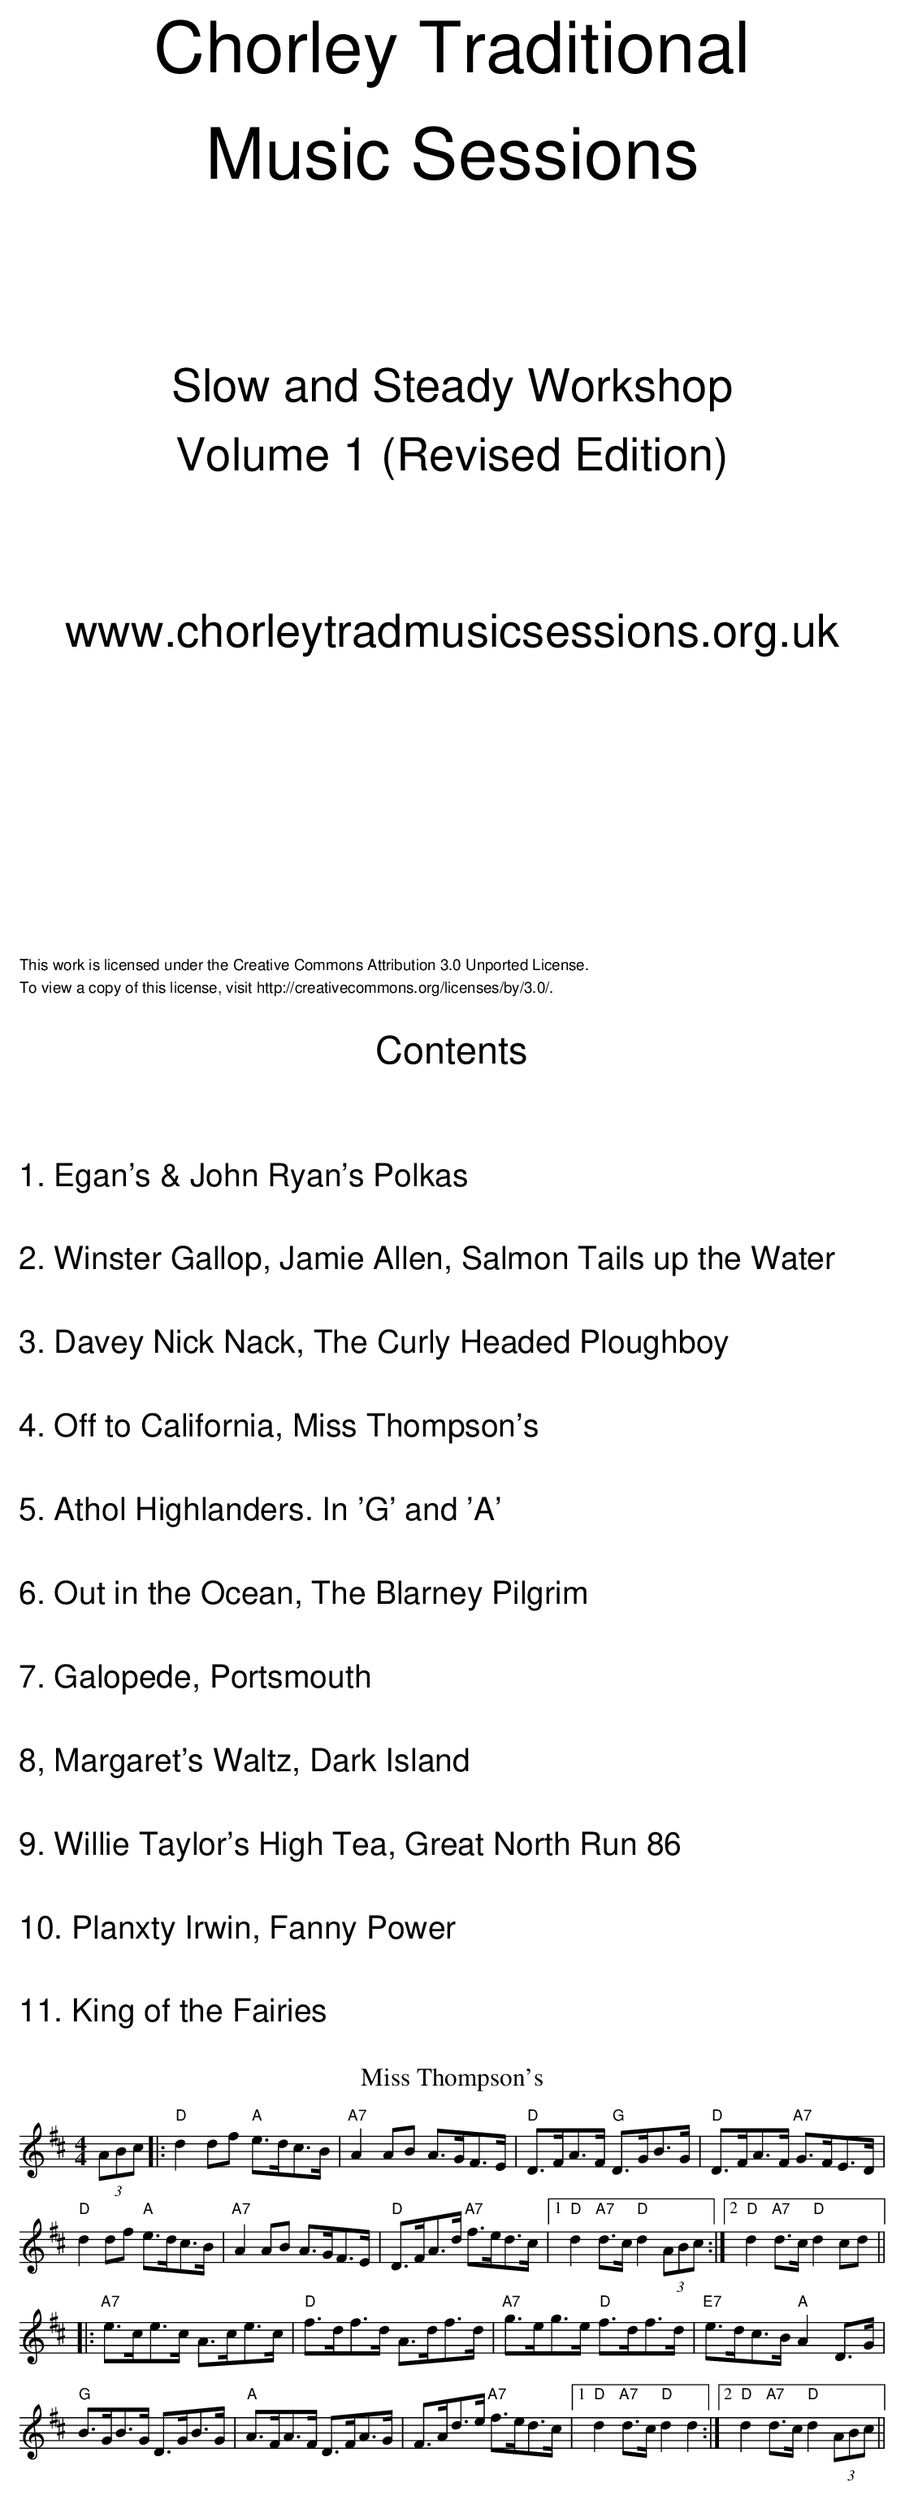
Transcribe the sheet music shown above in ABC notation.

X:1
T:Miss Thompson's
M:4/4
L:1/8
K:D
(3ABc|:"D"d2 df "A"e>dc>B|"A7"A2 AB A>GF>E|"D"D>FA>F "G"D>GB>G|"D"D>FA>F "A7"G>FE>D|
"D"d2 df "A"e>dc>B|"A7"A2 AB A>GF>E|"D"D>FA>d "A7"f>ed>c|1"D"d2"A7"d>c "D"d2 (3ABc:|2"D"d2"A7"d>c"D"d2 cd||
|:"A7"e>ce>c A>ce>c|"D"f>df>d A>df>d|"A7"g>eg>e"D" f>df>d|"E7"e>dc>B "A"A2 D>G|
"G"B>GB>G D>GB>G|"A"A>FA>F D>FA>G|F>Ad>e "A7"f>ed>c|1"D"d2 "A7"d>c "D"d2 d2:|2"D"d2 "A7"d>c "D"d2 (3ABc||
